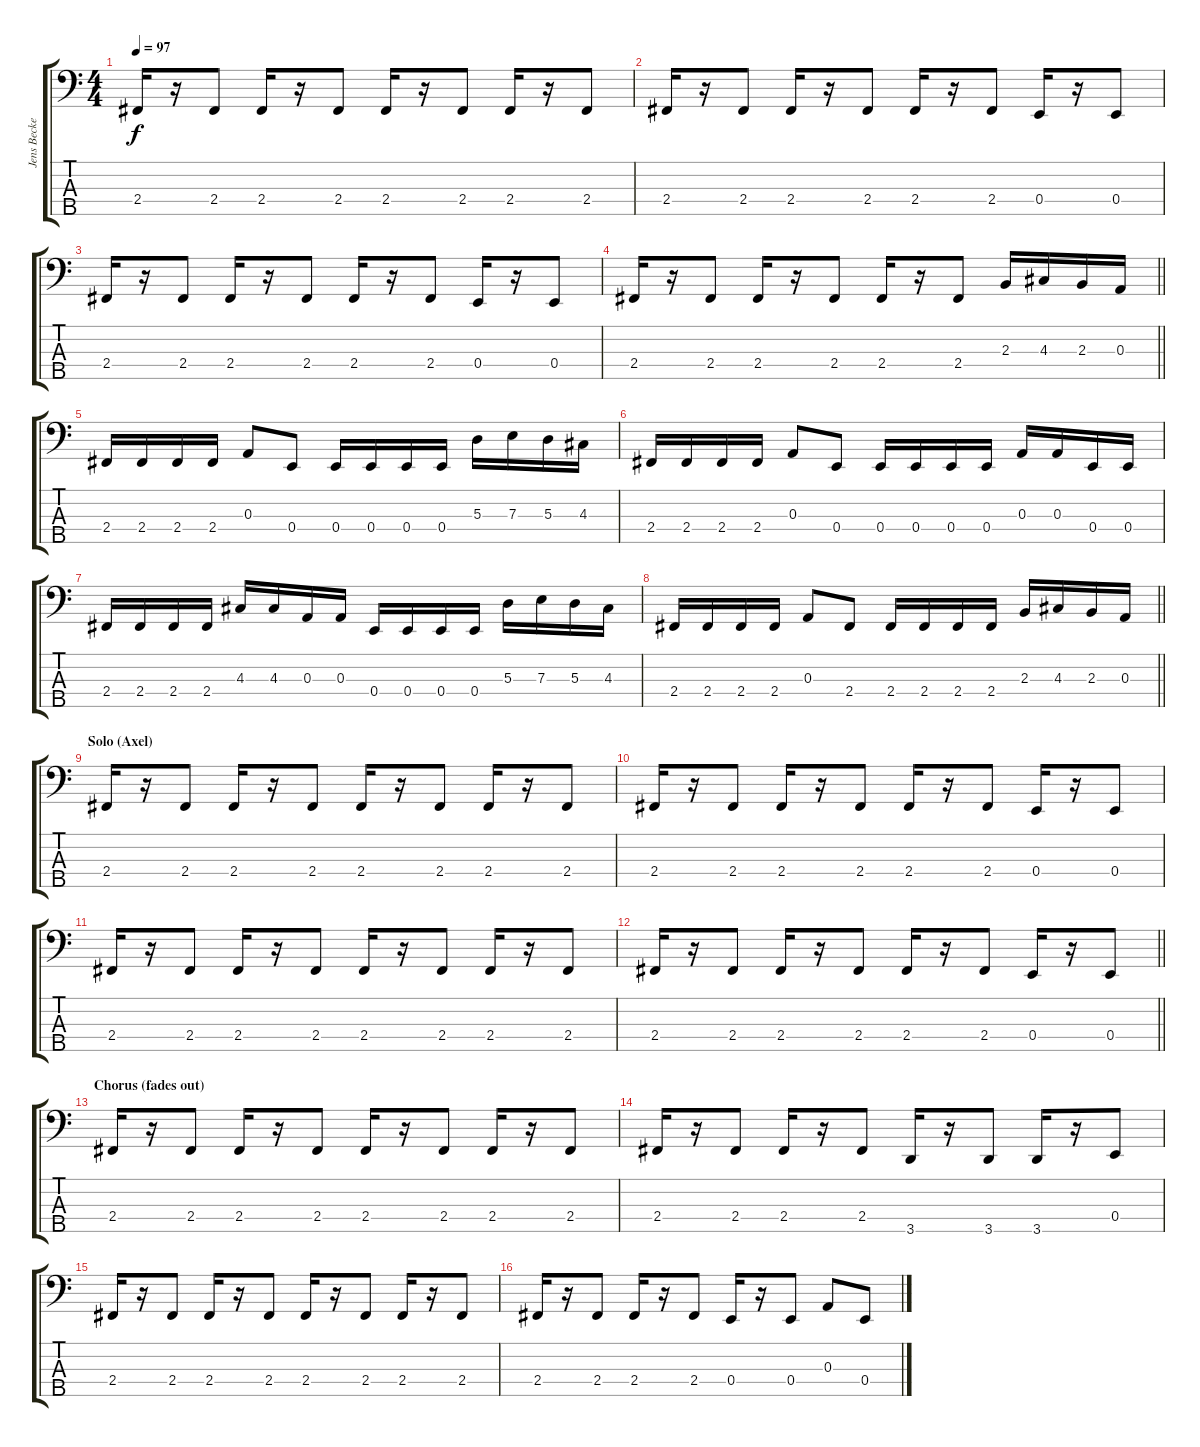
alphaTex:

\track ("Jens Becker" "Jens Becke") {instrument electricbassfinger}
\staff {score tabs}
\tuning (G2 D2 A1 E1 B0) {hide}
\ts (4 4)
\tempo 97
\clef f4
\ks c
2.4.16{dy f} r.16 2.4.8 2.4.16 r.16 2.4.8 2.4.16 r.16 2.4.8 2.4.16 r.16 2.4.8 |
2.4.16 r.16 2.4.8 2.4.16 r.16 2.4.8 2.4.16 r.16 2.4.8 0.4.16 r.16 0.4.8 |
2.4.16 r.16 2.4.8 2.4.16 r.16 2.4.8 2.4.16 r.16 2.4.8 0.4.16 r.16 0.4.8 |
\barLineRight lightlight
2.4.16 r.16 2.4.8 2.4.16 r.16 2.4.8 2.4.16 r.16 2.4.8 2.3.16 4.3.16 2.3.16 0.3.16 |
2.4.16 2.4.16 2.4.16 2.4.16 0.3.8 0.4.8 0.4.16 0.4.16 0.4.16 0.4.16 5.3.16 7.3.16 5.3.16 4.3.16 |
2.4.16 2.4.16 2.4.16 2.4.16 0.3.8 0.4.8 0.4.16 0.4.16 0.4.16 0.4.16 0.3.16 0.3.16 0.4.16 0.4.16 |
2.4.16 2.4.16 2.4.16 2.4.16 4.3.16 4.3.16 0.3.16 0.3.16 0.4.16 0.4.16 0.4.16 0.4.16 5.3.16 7.3.16 5.3.16 4.3.16 |
\barLineRight lightlight
2.4.16 2.4.16 2.4.16 2.4.16 0.3.8 2.4.8 2.4.16 2.4.16 2.4.16 2.4.16 2.3.16 4.3.16 2.3.16 0.3.16 |
\section ("" "Solo (Axel)")
2.4.16 r.16 2.4.8 2.4.16 r.16 2.4.8 2.4.16 r.16 2.4.8 2.4.16 r.16 2.4.8 |
2.4.16 r.16 2.4.8 2.4.16 r.16 2.4.8 2.4.16 r.16 2.4.8 0.4.16 r.16 0.4.8 |
2.4.16 r.16 2.4.8 2.4.16 r.16 2.4.8 2.4.16 r.16 2.4.8 2.4.16 r.16 2.4.8 |
\barLineRight lightlight
2.4.16 r.16 2.4.8 2.4.16 r.16 2.4.8 2.4.16 r.16 2.4.8 0.4.16 r.16 0.4.8 |
\section ("" "Chorus (fades out)")
2.4.16 r.16 2.4.8 2.4.16 r.16 2.4.8 2.4.16 r.16 2.4.8 2.4.16 r.16 2.4.8 |
2.4.16 r.16 2.4.8 2.4.16 r.16 2.4.8 3.5.16 r.16 3.5.8 3.5.16 r.16 0.4.8 |
2.4.16 r.16 2.4.8 2.4.16 r.16 2.4.8 2.4.16 r.16 2.4.8 2.4.16 r.16 2.4.8 |
2.4.16 r.16 2.4.8 2.4.16 r.16 2.4.8 0.4.16 r.16 0.4.8 0.3.8 0.4.8
